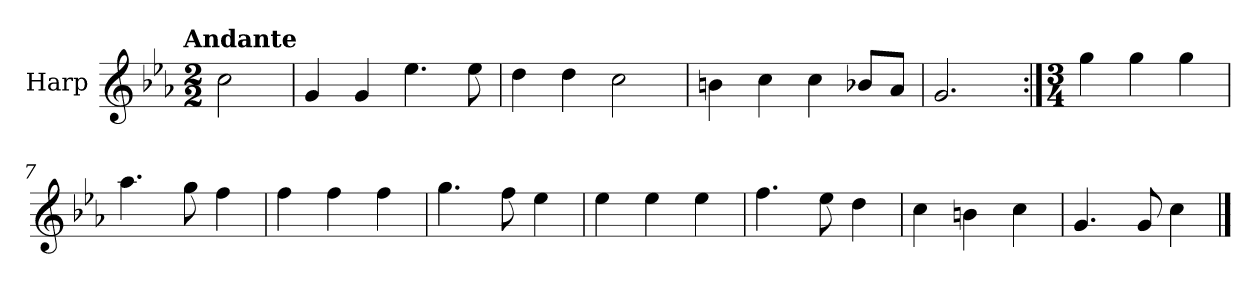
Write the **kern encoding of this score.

**kern
*part1
*staff1
*I"Harp
*I'Hrp.
*clefG2
*k[b-e-a-]
!!LO:TX:omd:t=Andante
*M2/2
*MM92
=1
2cc\
=2
4g/
4g/
4.ee-\
8ee-\
=3
4dd\
4dd\
2cc\
=4
4bn\
4cc\
4cc\
8b-X/L
8a-/J
=5
2.g/
=6:|!
*M3/4
4gg\
4gg\
4gg\
=7
4.aa-\
8gg\
4ff\
=8
4ff\
4ff\
4ff\
=9
4.gg\
8ff\
4ee-\
=10
4ee-\
4ee-\
4ee-\
!!LO:LB:g=z
=11
4.ff\
8ee-\
4dd\
!!LO:LB:g=z
=12
4cc\
4bn\
4cc\
=13
4.g/
8g/
4cc\
==
*-
